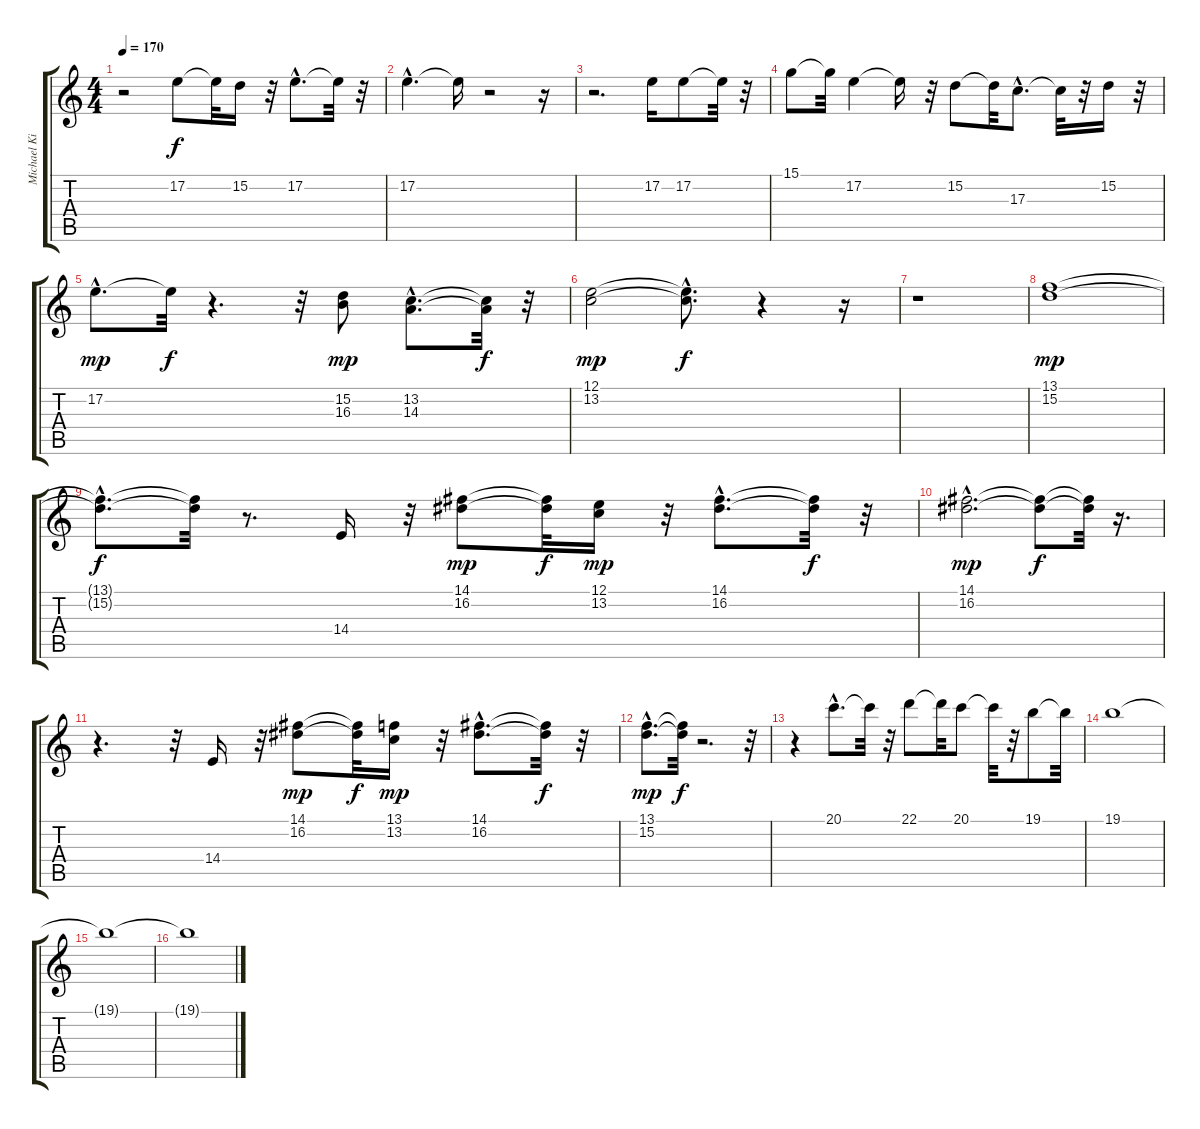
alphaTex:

\track ("Michael Kiske" "Michael Ki") {instrument fx5brightness}
\staff {score tabs}
\tuning (E4 B3 G3 D3 A2 E2) {hide}
\ts (4 4)
\tempo 170
\clef g2
\ks c
r.2{dy f} 17.2.8 17.2{t}.32 15.2.16 r.32 17.2{hac}.8{d} 17.2{t}.32 r.32 |
17.2{hac}.4{d} 17.2{t}.16 r.2 r.16 |
r.2{d} 17.2.16 17.2.8 17.2{t}.32 r.32 |
15.1.8 15.1{t}.32 17.2.4 17.2{t}.16 r.32 15.2.8 15.2{t}.32 17.3{hac}.8{d} 17.3{t}.32 r.32 15.2.16 r.32 |
17.2{hac}.8{d dy mp} 17.2{t}.32{dy f} r.4{d} r.32 (15.2 16.3).8{dy mp} (13.2{hac} 14.3{hac}).8{d} (13.2{t} 14.3{t}).32{dy f} r.32 |
(12.1 13.2).2{dy mp} (12.1{hac t} 13.2{hac t}).8{d dy f} r.4 r.16 |
r.1 |
(13.1 15.2).1{dy mp} |
(13.1{hac t} 15.2{hac t}).8{d dy f} (13.1{t} 15.2{t}).32 r.8{d} 14.4.16 r.32 (14.1 16.2).8{dy mp} (14.1{t} 16.2{t}).32{dy f} (12.1 13.2).16{dy mp} r.32 (14.1{hac} 16.2{hac}).8{d} (14.1{t} 16.2{t}).32{dy f} r.32 |
(14.1{hac} 16.2{hac}).2{d dy mp} (14.1{t} 16.2{t}).8{dy f} (14.1{t} 16.2{t}).32 r.16{d} |
r.4{d} r.32 14.4.16 r.32 (14.1 16.2).8{dy mp} (14.1{t} 16.2{t}).32{dy f} (13.1 13.2).16{dy mp} r.32 (14.1{hac} 16.2{hac}).8{d} (14.1{t} 16.2{t}).32{dy f} r.32 |
(13.1{hac} 15.2{hac}).8{d dy mp} (13.1{t} 15.2{t}).32{dy f} r.2{d} r.32 |
r.4 20.1{hac}.8{d} 20.1{t}.32 r.32 22.1.8 22.1{t}.32 20.1.8 20.1{t}.32 r.32 19.1.8 19.1{t}.32 |
19.1.1 |
19.1{t}.1 |
19.1{t}.1
